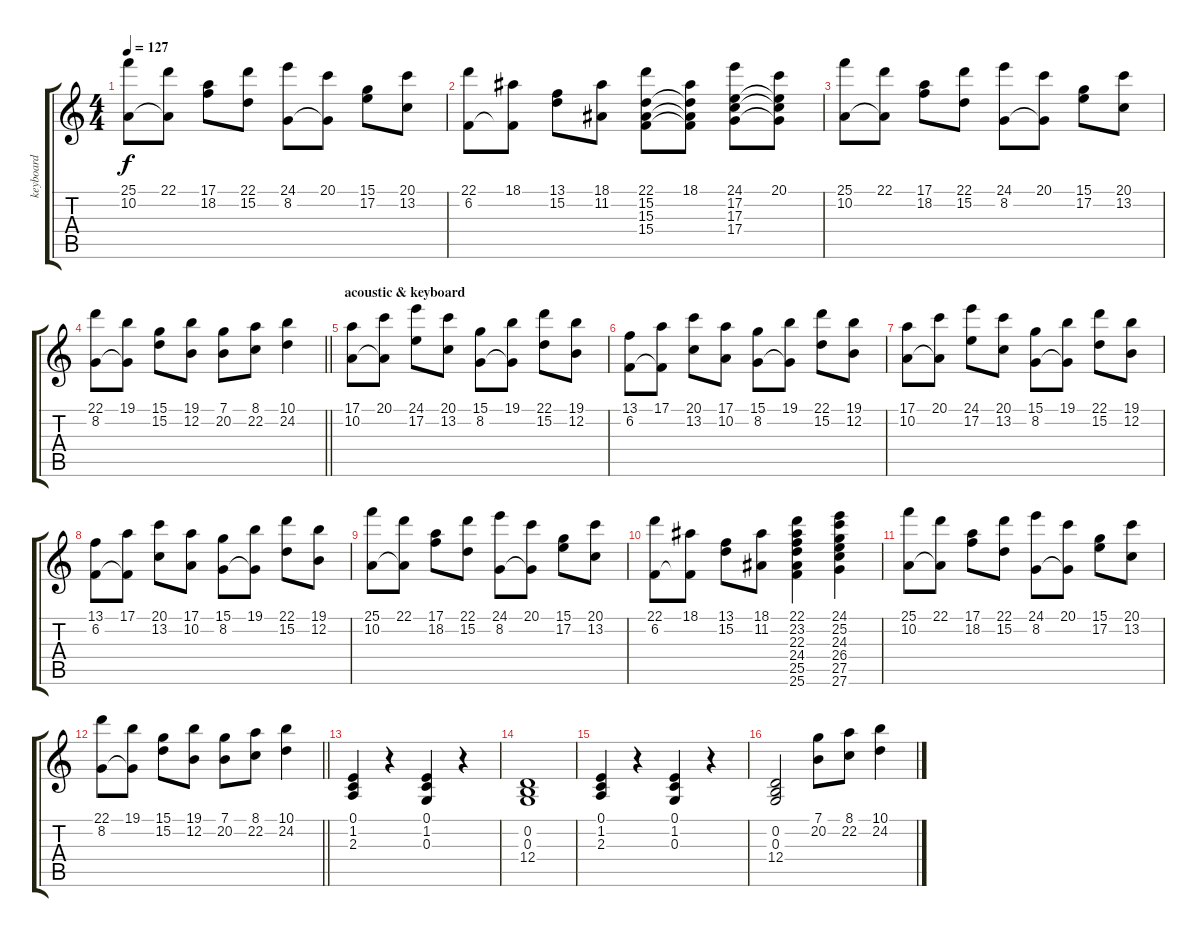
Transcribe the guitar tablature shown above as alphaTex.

\track ("keyboard" "keyboard") {instrument acousticgrandpiano}
\staff {score tabs}
\tuning (E4 B3 G3 D3 A2 E2) {hide}
\ts (4 4)
\tempo 127
\clef g2
\ks c
(25.1 10.2).8{dy f} (22.1 10.2{t}).8 (17.1 18.2).8 (22.1 15.2).8 (24.1 8.2).8 (20.1 8.2{t}).8 (15.1 17.2).8 (20.1 13.2).8 |
(22.1 6.2).8 (18.1 6.2{t}).8 (13.1 15.2).8 (18.1 11.2).8 (22.1 15.2 15.3 15.4).8 (18.1 15.2{t} 15.3{t} 15.4{t}).8 (24.1 17.2 17.3 17.4).8 (20.1 17.2{t} 17.3{t} 17.4{t}).8 |
(25.1 10.2).8 (22.1 10.2{t}).8 (17.1 18.2).8 (22.1 15.2).8 (24.1 8.2).8 (20.1 8.2{t}).8 (15.1 17.2).8 (20.1 13.2).8 |
\barLineRight lightlight
(22.1 8.2).8 (19.1 8.2{t}).8 (15.1 15.2).8 (19.1 12.2).8 (7.1 20.2).8 (8.1 22.2).8 (10.1 24.2).4 |
\section ("" "acoustic & keyboard")
(17.1 10.2).8 (20.1 10.2{t}).8 (24.1 17.2).8 (20.1 13.2).8 (15.1 8.2).8 (19.1 8.2{t}).8 (22.1 15.2).8 (19.1 12.2).8 |
(13.1 6.2).8 (17.1 6.2{t}).8 (20.1 13.2).8 (17.1 10.2).8 (15.1 8.2).8 (19.1 8.2{t}).8 (22.1 15.2).8 (19.1 12.2).8 |
(17.1 10.2).8 (20.1 10.2{t}).8 (24.1 17.2).8 (20.1 13.2).8 (15.1 8.2).8 (19.1 8.2{t}).8 (22.1 15.2).8 (19.1 12.2).8 |
(13.1 6.2).8 (17.1 6.2{t}).8 (20.1 13.2).8 (17.1 10.2).8 (15.1 8.2).8 (19.1 8.2{t}).8 (22.1 15.2).8 (19.1 12.2).8 |
(25.1 10.2).8 (22.1 10.2{t}).8 (17.1 18.2).8 (22.1 15.2).8 (24.1 8.2).8 (20.1 8.2{t}).8 (15.1 17.2).8 (20.1 13.2).8 |
(22.1 6.2).8 (18.1 6.2{t}).8 (13.1 15.2).8 (18.1 11.2).8 (22.1 23.2 22.3 24.4 25.5 25.6).4 (24.1 25.2 24.3 26.4 27.5 27.6).4 |
(25.1 10.2).8 (22.1 10.2{t}).8 (17.1 18.2).8 (22.1 15.2).8 (24.1 8.2).8 (20.1 8.2{t}).8 (15.1 17.2).8 (20.1 13.2).8 |
\barLineRight lightlight
(22.1 8.2).8 (19.1 8.2{t}).8 (15.1 15.2).8 (19.1 12.2).8 (7.1 20.2).8 (8.1 22.2).8 (10.1 24.2).4 |
(0.1 1.2 2.3).4 r.4 (0.1 1.2 0.3).4 r.4 |
(0.2 0.3 12.4).1 |
(0.1 1.2 2.3).4 r.4 (0.1 1.2 0.3).4 r.4 |
(0.2 0.3 12.4).2 (7.1 20.2).8 (8.1 22.2).8 (10.1 24.2).4
